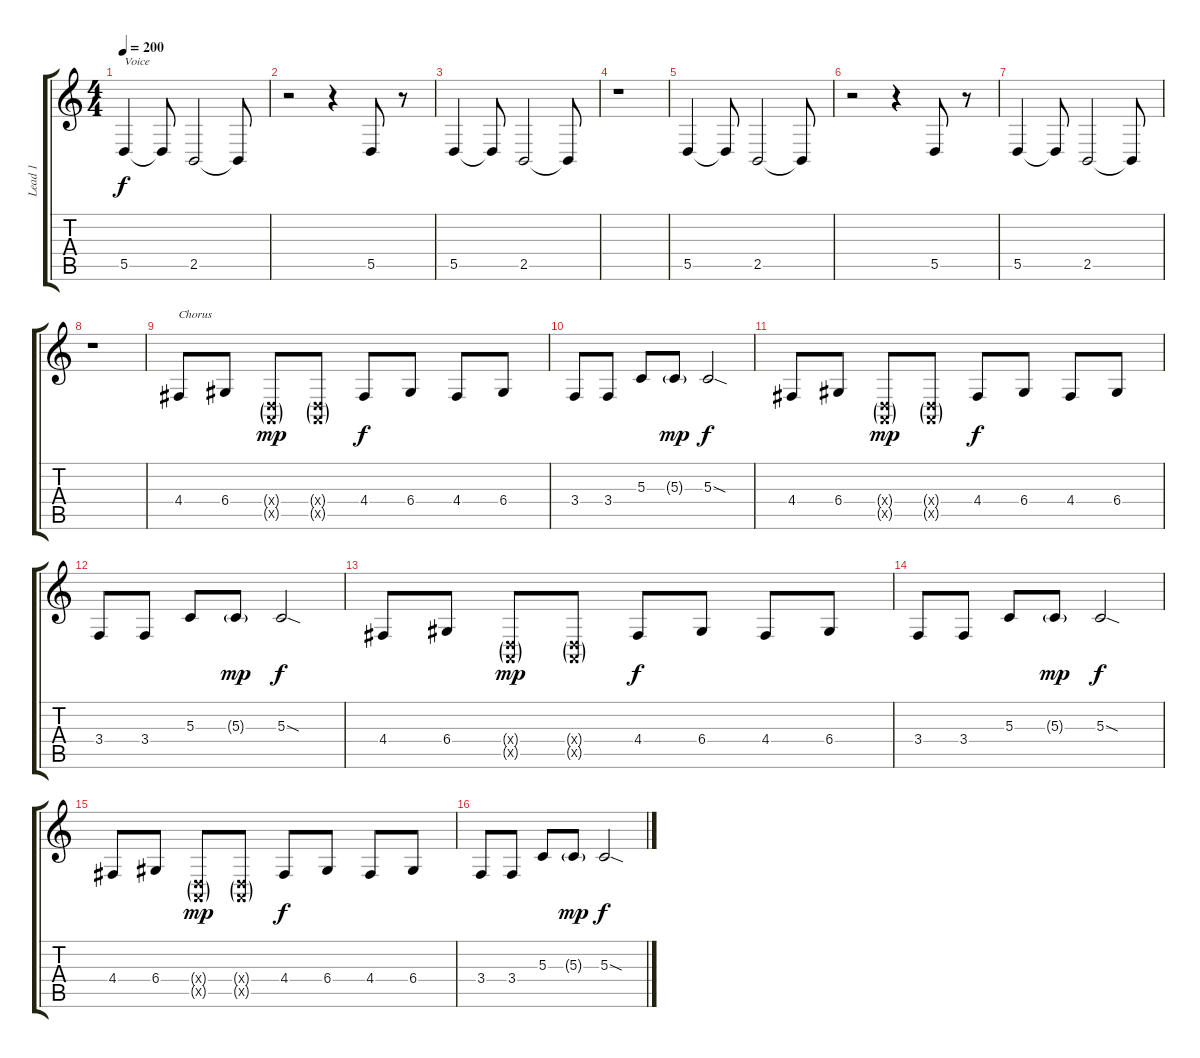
\track ("Lead 1" "Lead 1") {instrument lead2sawtooth}
\staff {score tabs}
\tuning (E4 B3 G3 D3 A2 E2) {hide}
\ts (4 4)
\tempo 200
\clef g2
\ks c
5.5.4{txt "Voice" dy f instrument altosax} 5.5{t}.8 2.5.2 2.5{t}.8 |
r.2 r.4 5.5.8 r.8 |
5.5.4 5.5{t}.8 2.5.2 2.5{t}.8 |
r.1 |
5.5.4 5.5{t}.8 2.5.2 2.5{t}.8 |
r.2 r.4 5.5.8 r.8 |
5.5.4 5.5{t}.8 2.5.2 2.5{t}.8 |
r.1 |
4.4.8{txt "Chorus"} 6.4.8 (0.4{g x} 0.5{g x}).8{dy mp} (0.4{g x} 0.5{g x}).8 4.4.8{dy f} 6.4.8 4.4.8 6.4.8 |
3.4.8 3.4.8 5.3.8 5.3{g}.8{dy mp} 5.3{sod}.2{dy f} |
4.4.8 6.4.8 (0.4{g x} 0.5{g x}).8{dy mp} (0.4{g x} 0.5{g x}).8 4.4.8{dy f} 6.4.8 4.4.8 6.4.8 |
3.4.8 3.4.8 5.3.8 5.3{g}.8{dy mp} 5.3{sod}.2{dy f} |
4.4.8 6.4.8 (0.4{g x} 0.5{g x}).8{dy mp} (0.4{g x} 0.5{g x}).8 4.4.8{dy f} 6.4.8 4.4.8 6.4.8 |
3.4.8 3.4.8 5.3.8 5.3{g}.8{dy mp} 5.3{sod}.2{dy f} |
4.4.8 6.4.8 (0.4{g x} 0.5{g x}).8{dy mp} (0.4{g x} 0.5{g x}).8 4.4.8{dy f} 6.4.8 4.4.8 6.4.8 |
3.4.8 3.4.8 5.3.8 5.3{g}.8{dy mp} 5.3{sod}.2{dy f}
